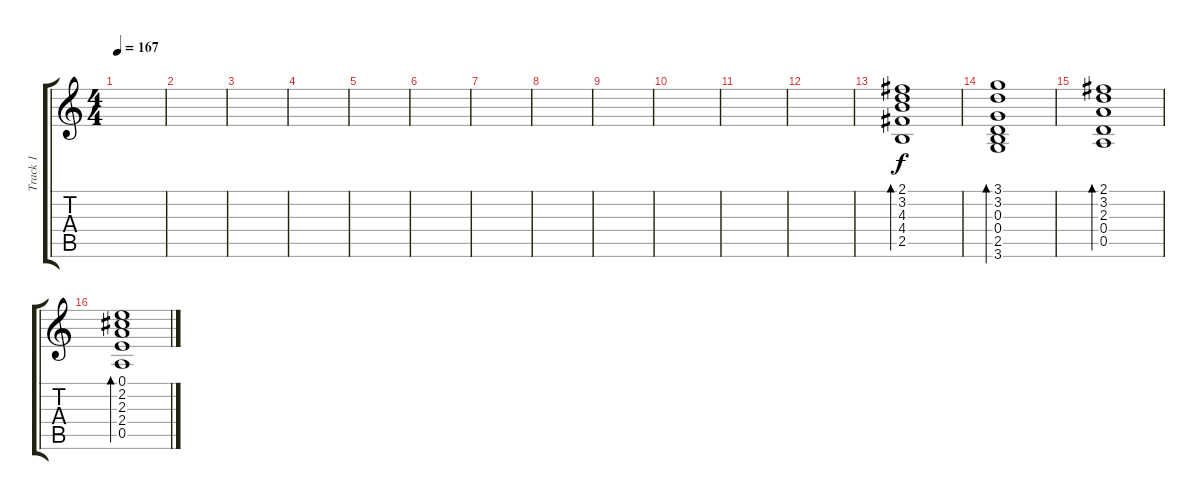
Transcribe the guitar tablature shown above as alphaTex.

\track ("Track 1" "Track 1") {instrument overdrivenguitar}
\staff {score tabs}
\tuning (E4 B3 G3 D3 A2 E2) {hide}
\ts (4 4)
\tempo 167
\clef g2
\ks c
|
|
|
|
|
|
|
|
|
|
|
|
(2.1 3.2 4.3 4.4 2.5).1{bd 480 volume 7 instrument acousticguitarsteel} |
(3.1 3.2 0.3 0.4 2.5 3.6).1{bd 480} |
(2.1 3.2 2.3 0.4 0.5).1{bd 480} |
(0.1 2.2 2.3 2.4 0.5).1{bd 480}
